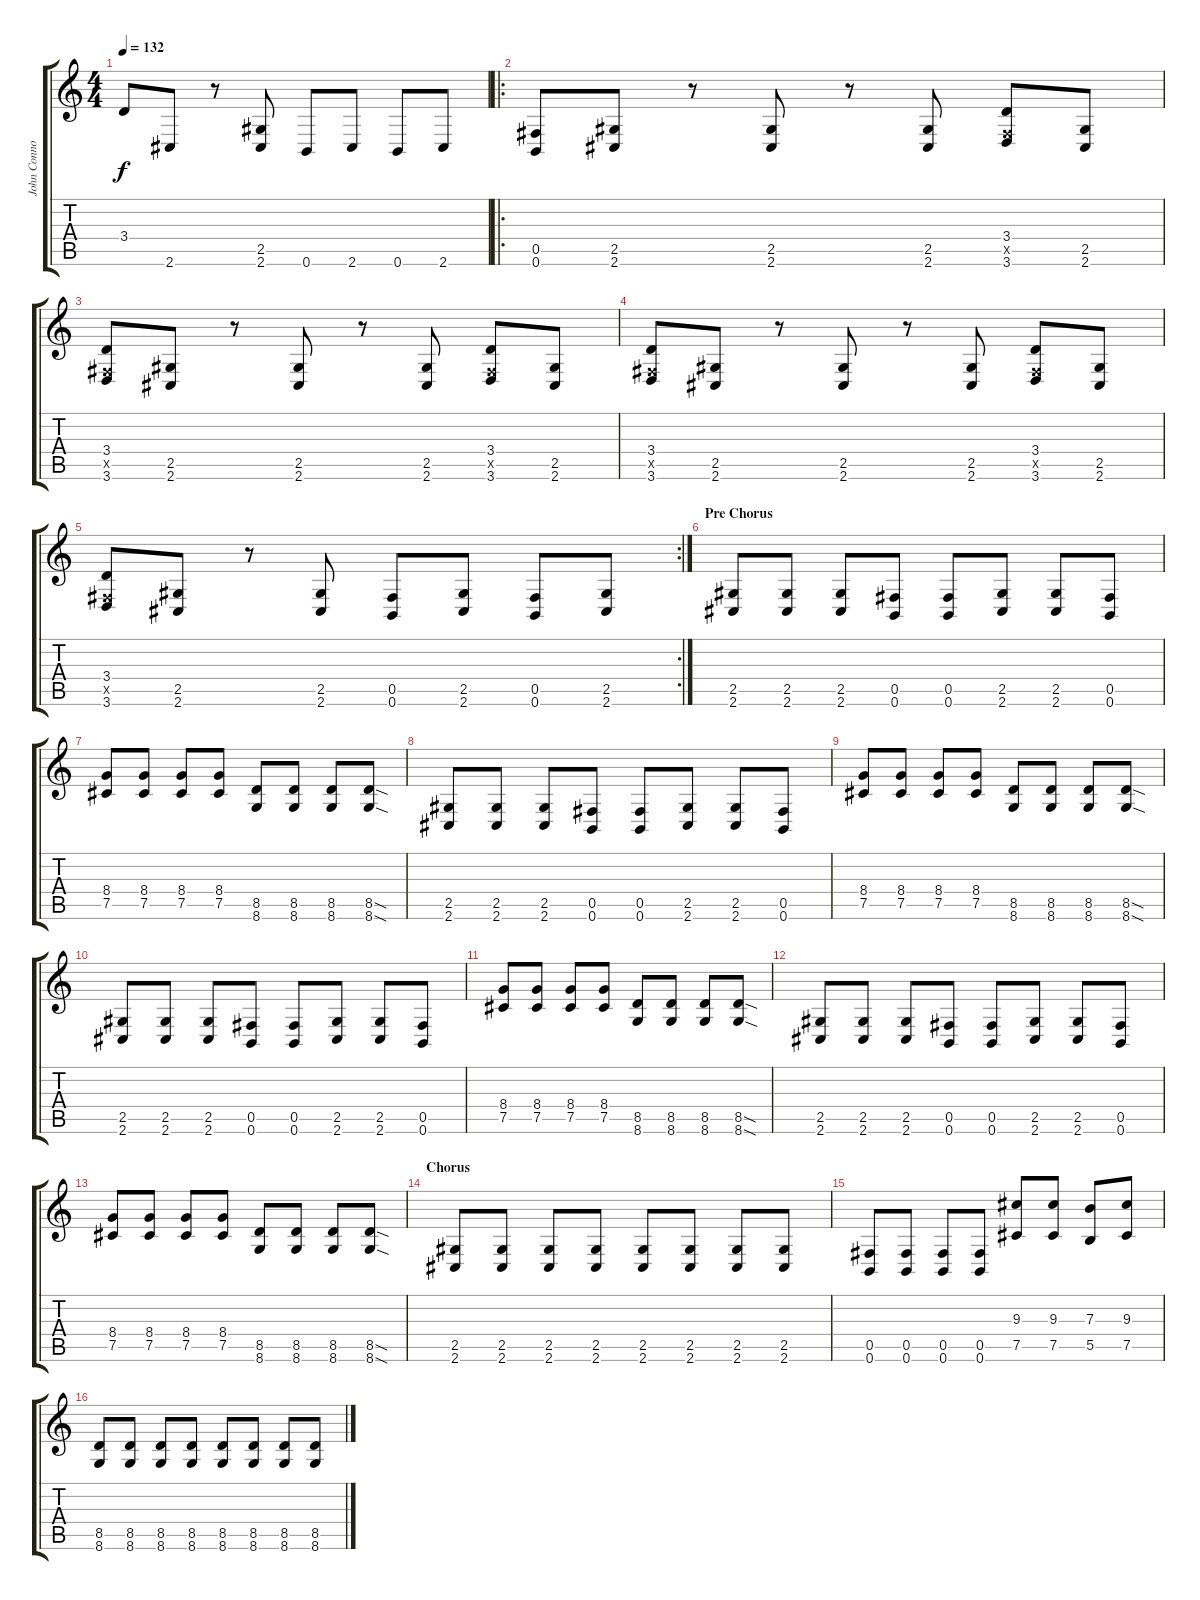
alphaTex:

\track ("John Connolly" "John Conno") {instrument distortionguitar}
\staff {score tabs}
\tuning (Db4 Ab3 E3 B2 Gb2 B1) {hide}
\ts (4 4)
\tempo 132
\clef g2
\ks c
3.4.8{dy f} 2.6.8 r.8 (2.5 2.6).8 0.6.8 2.6.8 0.6.8 2.6.8 |
\ro
(0.5 0.6).8 (2.5 2.6).8 r.8 (2.5 2.6).8 r.8 (2.5 2.6).8 (3.4 0.5{x} 3.6).8 (2.5 2.6).8 |
(3.4 0.5{x} 3.6).8 (2.5 2.6).8 r.8 (2.5 2.6).8 r.8 (2.5 2.6).8 (3.4 0.5{x} 3.6).8 (2.5 2.6).8 |
(3.4 0.5{x} 3.6).8 (2.5 2.6).8 r.8 (2.5 2.6).8 r.8 (2.5 2.6).8 (3.4 0.5{x} 3.6).8 (2.5 2.6).8 |
\rc 2
(3.4 0.5{x} 3.6).8 (2.5 2.6).8 r.8 (2.5 2.6).8 (0.5 0.6).8 (2.5 2.6).8 (0.5 0.6).8 (2.5 2.6).8 |
\section ("" "Pre Chorus")
(2.5 2.6).8 (2.5 2.6).8 (2.5 2.6).8 (0.5 0.6).8 (0.5 0.6).8 (2.5 2.6).8 (2.5 2.6).8 (0.5 0.6).8 |
(8.4 7.5).8 (8.4 7.5).8 (8.4 7.5).8 (8.4 7.5).8 (8.5 8.6).8 (8.5 8.6).8 (8.5 8.6).8 (8.5{sod} 8.6{sod}).8 |
(2.5 2.6).8 (2.5 2.6).8 (2.5 2.6).8 (0.5 0.6).8 (0.5 0.6).8 (2.5 2.6).8 (2.5 2.6).8 (0.5 0.6).8 |
(8.4 7.5).8 (8.4 7.5).8 (8.4 7.5).8 (8.4 7.5).8 (8.5 8.6).8 (8.5 8.6).8 (8.5 8.6).8 (8.5{sod} 8.6{sod}).8 |
(2.5 2.6).8 (2.5 2.6).8 (2.5 2.6).8 (0.5 0.6).8 (0.5 0.6).8 (2.5 2.6).8 (2.5 2.6).8 (0.5 0.6).8 |
(8.4 7.5).8 (8.4 7.5).8 (8.4 7.5).8 (8.4 7.5).8 (8.5 8.6).8 (8.5 8.6).8 (8.5 8.6).8 (8.5{sod} 8.6{sod}).8 |
(2.5 2.6).8 (2.5 2.6).8 (2.5 2.6).8 (0.5 0.6).8 (0.5 0.6).8 (2.5 2.6).8 (2.5 2.6).8 (0.5 0.6).8 |
(8.4 7.5).8 (8.4 7.5).8 (8.4 7.5).8 (8.4 7.5).8 (8.5 8.6).8 (8.5 8.6).8 (8.5 8.6).8 (8.5{sod} 8.6{sod}).8 |
\section ("" "Chorus")
(2.5 2.6).8 (2.5 2.6).8 (2.5 2.6).8 (2.5 2.6).8 (2.5 2.6).8 (2.5 2.6).8 (2.5 2.6).8 (2.5 2.6).8 |
(0.5 0.6).8 (0.5 0.6).8 (0.5 0.6).8 (0.5 0.6).8 (9.3 7.5).8 (9.3 7.5).8 (7.3 5.5).8 (9.3 7.5).8 |
(8.5 8.6).8 (8.5 8.6).8 (8.5 8.6).8 (8.5 8.6).8 (8.5 8.6).8 (8.5 8.6).8 (8.5 8.6).8 (8.5 8.6).8
